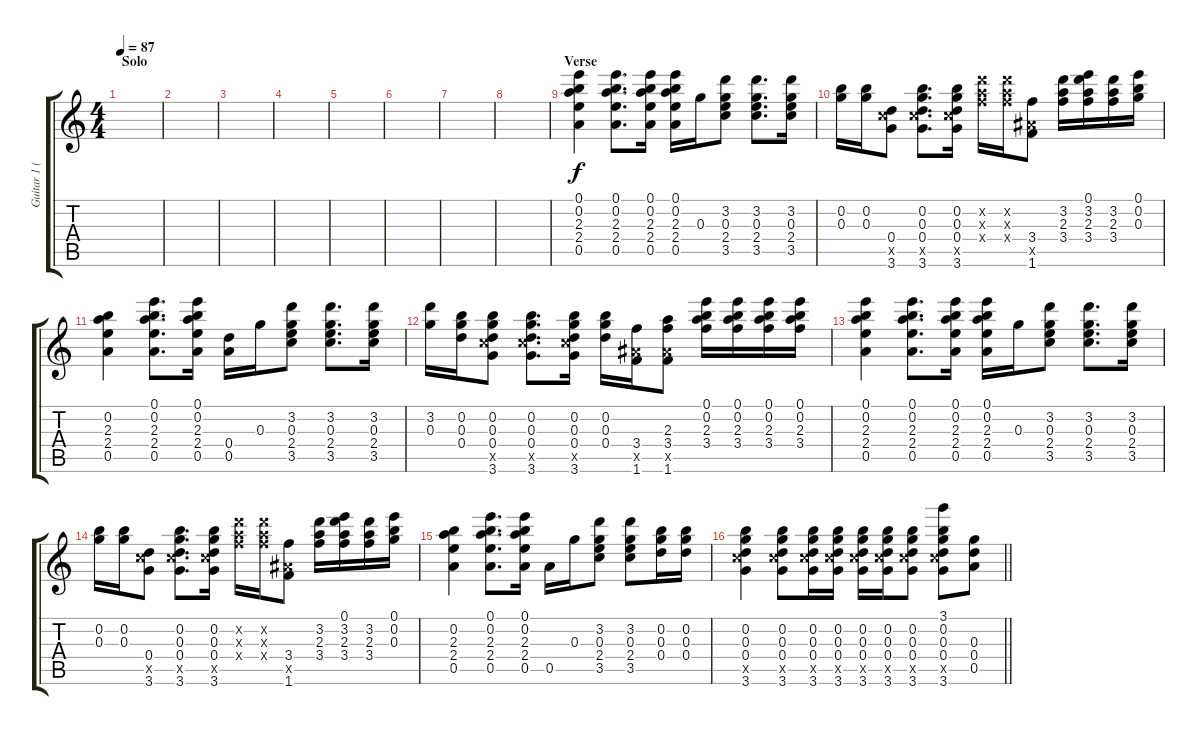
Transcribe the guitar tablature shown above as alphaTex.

\track ("Guitar 1 (Clean) w/ Octaver +1 Octave" "Guitar 1 (") {instrument electricguitarclean}
\staff {score tabs}
\tuning (E5 B4 G4 D4 A3 E3) {hide}
\ts (4 4)
\section ("" "Solo")
\tempo 87
\clef g2
\ks c
|
|
|
|
|
|
|
|
\section ("" "Verse")
(0.1 0.2 2.3 2.4 0.5).4 (0.1 0.2 2.3 2.4 0.5).8{d} (0.1 0.2 2.3 2.4 0.5).16 (0.1 0.2 2.3 2.4 0.5).16 0.3.16 (3.2 0.3 2.4 3.5).8 (3.2 0.3 2.4 3.5).8{d} (3.2 0.3 2.4 3.5).16 |
(0.2 0.3).16 (0.2 0.3).16 (0.4 3.5{x} 3.6).8 (0.2 0.3 0.4 3.5{x} 3.6).8{d} (0.2 0.3 0.4 3.5{x} 3.6).16 (3.2{x} 2.3{x} 3.4{x}).16 (3.2{x} 2.3{x} 3.4{x}).16 (3.4 1.5{x} 1.6).8 (3.2 2.3 3.4).16 (0.1 3.2 2.3 3.4).16 (3.2 2.3 3.4).16 (0.1 0.2 0.3).16 |
(0.2 2.3 2.4 0.5).4 (0.1 0.2 2.3 2.4 0.5).8{d} (0.1 0.2 2.3 2.4 0.5).16 (0.4 0.5).16 0.3.16 (3.2 0.3 2.4 3.5).8 (3.2 0.3 2.4 3.5).8{d} (3.2 0.3 2.4 3.5).16 |
(3.2 0.3).16 (0.2 0.3 0.4).16 (0.2 0.3 0.4 3.5{x} 3.6).8 (0.2 0.3 0.4 3.5{x} 3.6).8{d} (0.2 0.3 0.4 3.5{x} 3.6).16 (0.2 0.3 0.4).16 (3.4 1.5{x} 1.6).16 (2.3 3.4 1.5{x} 1.6).8 (0.1 0.2 2.3 3.4).16 (0.1 0.2 2.3 3.4).16 (0.1 0.2 2.3 3.4).16 (0.1 0.2 2.3 3.4).16 |
(0.1 0.2 2.3 2.4 0.5).4 (0.1 0.2 2.3 2.4 0.5).8{d} (0.1 0.2 2.3 2.4 0.5).16 (0.1 0.2 2.3 2.4 0.5).16 0.3.16 (3.2 0.3 2.4 3.5).8 (3.2 0.3 2.4 3.5).8{d} (3.2 0.3 2.4 3.5).16 |
(0.2 0.3).16 (0.2 0.3).16 (0.4 3.5{x} 3.6).8 (0.2 0.3 0.4 3.5{x} 3.6).8{d} (0.2 0.3 0.4 3.5{x} 3.6).16 (3.2{x} 2.3{x} 3.4{x}).16 (3.2{x} 2.3{x} 3.4{x}).16 (3.4 1.5{x} 1.6).8 (3.2 2.3 3.4).16 (0.1 3.2 2.3 3.4).16 (3.2 2.3 3.4).16 (0.1 0.2 0.3).16 |
(0.2 2.3 2.4 0.5).4 (0.1 0.2 2.3 2.4 0.5).8{d} (0.1 0.2 2.3 2.4 0.5).16 0.5.16 0.3.16 (3.2 0.3 2.4 3.5).8 (3.2 0.3 2.4 3.5).8 (0.2 0.3 0.4).16 (0.2 0.3 0.4).16 |
\barLineRight lightlight
(0.2 0.3 0.4 3.5{x} 3.6).4 (0.2 0.3 0.4 3.5{x} 3.6).8 (0.2 0.3 0.4 3.5{x} 3.6).16 (0.2 0.3 0.4 3.5{x} 3.6).16 (0.2 0.3 0.4 3.5{x} 3.6).16 (0.2 0.3 0.4 3.5{x} 3.6).16 (0.2 0.3 0.4 3.5{x} 3.6).8 (3.1 0.2 0.3 0.4 3.5{x} 3.6).8 (0.3 0.4 0.5).8
